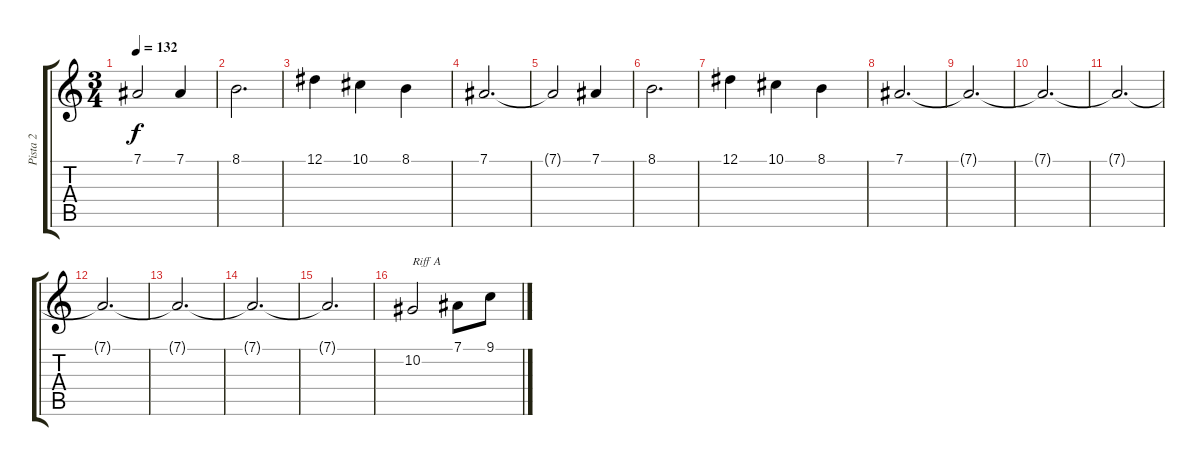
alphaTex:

\track ("Pista 2" "Pista 2") {instrument fiddle}
\staff {score tabs}
\tuning (Eb4 Bb3 Gb3 Db3 Ab2 Eb2) {hide}
\ts (3 4)
\tempo 132
\clef g2
\ks c
7.1{t}.2{dy f} 7.1.4 |
8.1.2{d} |
12.1.4 10.1.4 8.1.4 |
7.1.2{d} |
7.1{t}.2 7.1.4 |
8.1.2{d} |
12.1.4 10.1.4 8.1.4 |
7.1.2{d} |
7.1{t}.2{d} |
7.1{t}.2{d} |
7.1{t}.2{d} |
7.1{t}.2{d} |
7.1{t}.2{d} |
7.1{t}.2{d} |
7.1{t}.2{d} |
10.2.2{txt "Riff A"} 7.1.8 9.1.8
